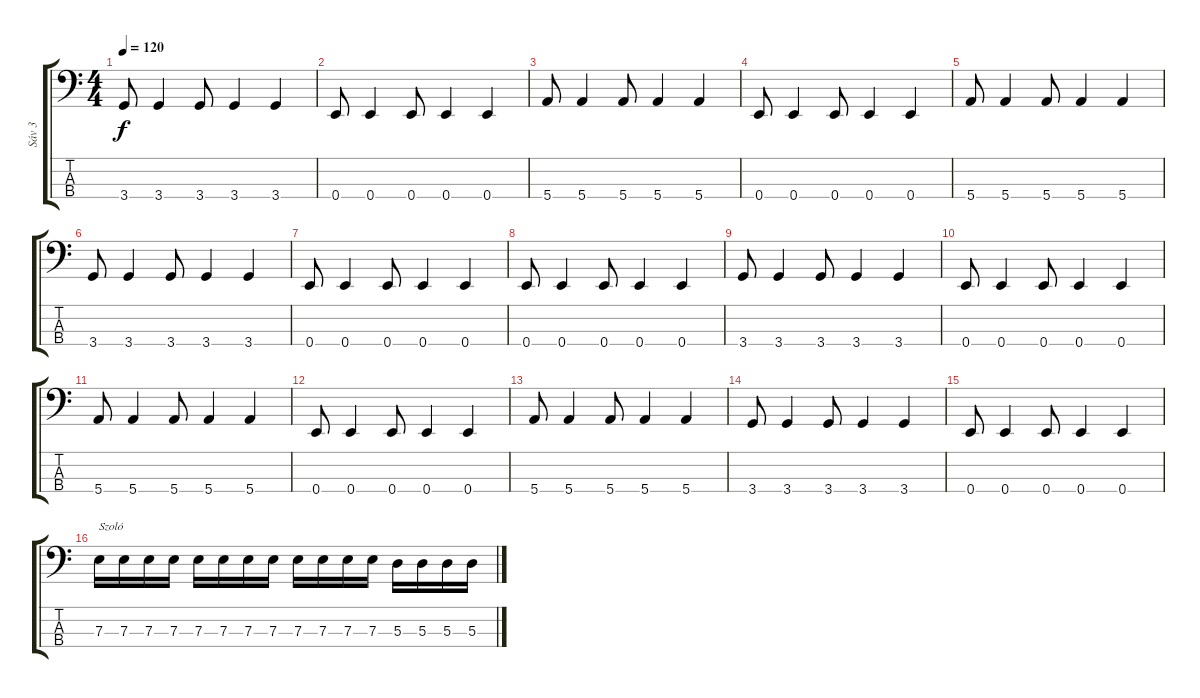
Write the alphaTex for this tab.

\track ("Sáv 3" "Sáv 3") {instrument electricbassfinger}
\staff {score tabs}
\tuning (G2 D2 A1 E1) {hide}
\ts (4 4)
\tempo 120
\clef f4
\ks c
3.4.8{dy f} 3.4.4 3.4.8 3.4.4 3.4.4 |
0.4.8 0.4.4 0.4.8 0.4.4 0.4.4 |
5.4.8 5.4.4 5.4.8 5.4.4 5.4.4 |
0.4.8 0.4.4 0.4.8 0.4.4 0.4.4 |
5.4.8 5.4.4 5.4.8 5.4.4 5.4.4 |
3.4.8 3.4.4 3.4.8 3.4.4 3.4.4 |
0.4.8 0.4.4 0.4.8 0.4.4 0.4.4 |
0.4.8 0.4.4 0.4.8 0.4.4 0.4.4 |
3.4.8 3.4.4 3.4.8 3.4.4 3.4.4 |
0.4.8 0.4.4 0.4.8 0.4.4 0.4.4 |
5.4.8 5.4.4 5.4.8 5.4.4 5.4.4 |
0.4.8 0.4.4 0.4.8 0.4.4 0.4.4 |
5.4.8 5.4.4 5.4.8 5.4.4 5.4.4 |
3.4.8 3.4.4 3.4.8 3.4.4 3.4.4 |
0.4.8 0.4.4 0.4.8 0.4.4 0.4.4 |
7.3.16{txt "Szoló"} 7.3.16 7.3.16 7.3.16 7.3.16 7.3.16 7.3.16 7.3.16 7.3.16 7.3.16 7.3.16 7.3.16 5.3.16 5.3.16 5.3.16 5.3.16
